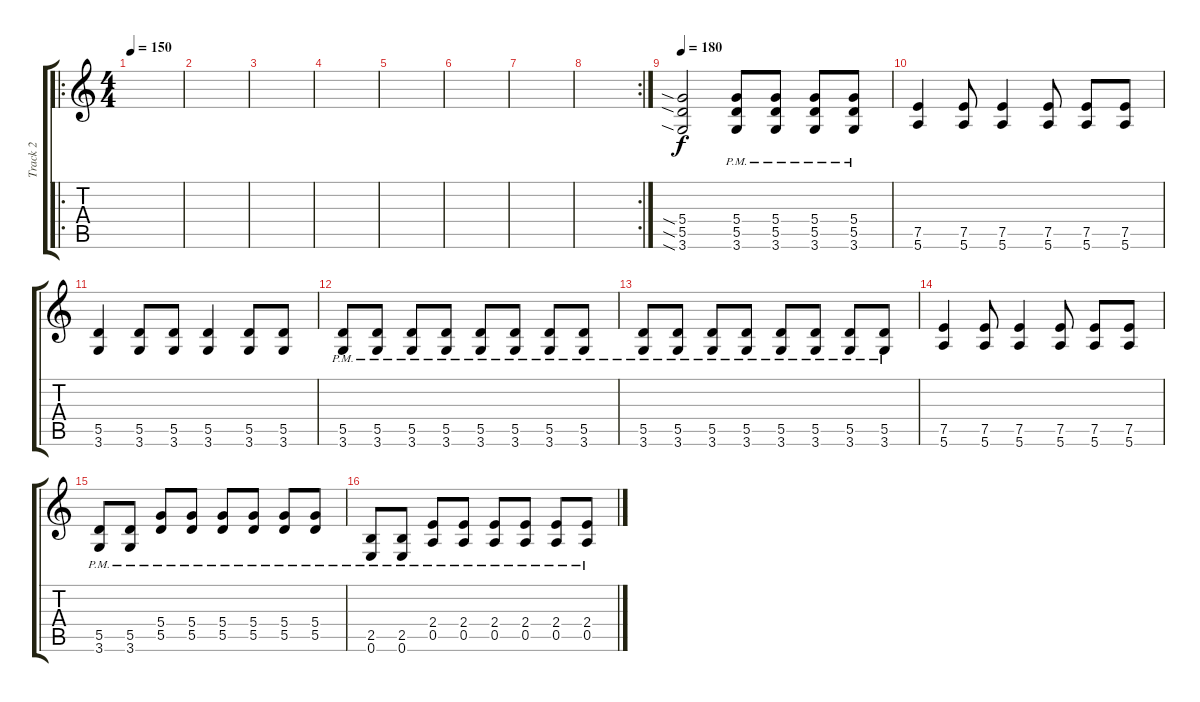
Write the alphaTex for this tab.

\track ("Track 2" "Track 2") {solo instrument distortionguitar}
\staff {score tabs}
\tuning (E4 B3 G3 D3 A2 E2) {hide}
\ro
\ts (4 4)
\tempo 150
\clef g2
\ks c
|
|
|
|
|
|
|
\rc 2
|
\tempo 180
(5.4{sia} 5.5{sia} 3.6{sia}).2 (5.4{pm} 5.5{pm} 3.6{pm}).8 (5.4{pm} 5.5{pm} 3.6{pm}).8 (5.4{pm} 5.5{pm} 3.6{pm}).8 (5.4{pm} 5.5{pm} 3.6{pm}).8 |
(7.5 5.6).4 (7.5 5.6).8 (7.5 5.6).4 (7.5 5.6).8 (7.5 5.6).8 (7.5 5.6).8 |
(5.5 3.6).4 (5.5 3.6).8 (5.5 3.6).8 (5.5 3.6).4 (5.5 3.6).8 (5.5 3.6).8 |
(5.5{pm} 3.6{pm}).8 (5.5{pm} 3.6{pm}).8 (5.5{pm} 3.6{pm}).8 (5.5{pm} 3.6{pm}).8 (5.5{pm} 3.6{pm}).8 (5.5{pm} 3.6{pm}).8 (5.5{pm} 3.6{pm}).8 (5.5{pm} 3.6{pm}).8 |
(5.5{pm} 3.6{pm}).8 (5.5{pm} 3.6{pm}).8 (5.5{pm} 3.6{pm}).8 (5.5{pm} 3.6{pm}).8 (5.5{pm} 3.6{pm}).8 (5.5{pm} 3.6{pm}).8 (5.5{pm} 3.6{pm}).8 (5.5{pm} 3.6{pm}).8 |
(7.5 5.6).4 (7.5 5.6).8 (7.5 5.6).4 (7.5 5.6).8 (7.5 5.6).8 (7.5 5.6).8 |
(5.5{pm} 3.6{pm}).8 (5.5{pm} 3.6{pm}).8 (5.4{pm} 5.5{pm}).8 (5.4{pm} 5.5{pm}).8 (5.4{pm} 5.5{pm}).8 (5.4{pm} 5.5{pm}).8 (5.4{pm} 5.5{pm}).8 (5.4{pm} 5.5{pm}).8 |
(2.5{pm} 0.6{pm}).8 (2.5{pm} 0.6{pm}).8 (2.4 0.5{pm}).8 (2.4 0.5{pm}).8 (2.4 0.5{pm}).8 (2.4 0.5{pm}).8 (2.4 0.5{pm}).8 (2.4 0.5{pm}).8
